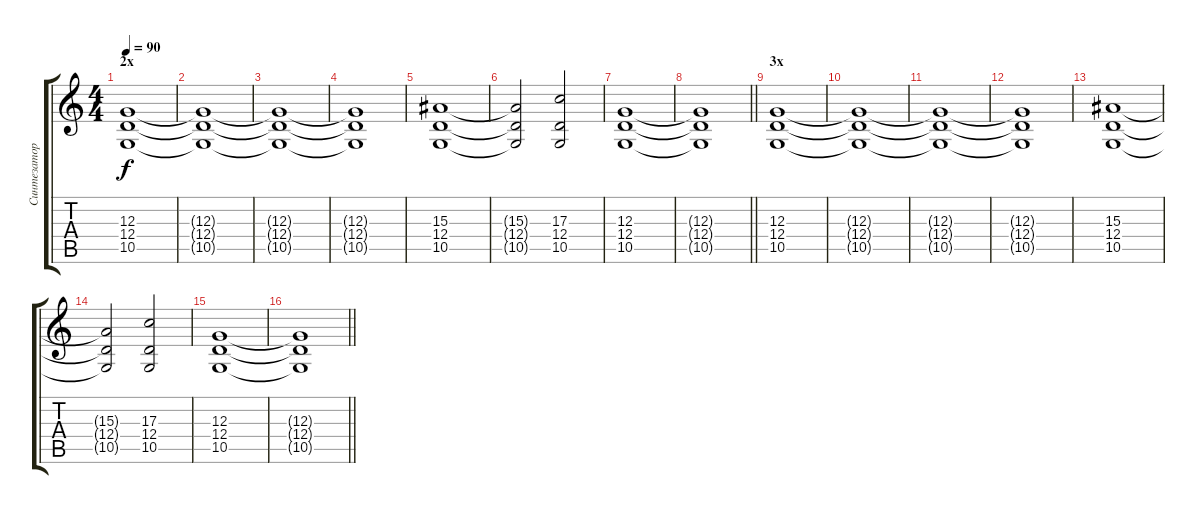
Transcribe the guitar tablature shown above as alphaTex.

\track ("Синтезатор" "Синтезатор") {instrument choiraahs}
\staff {score tabs}
\tuning (E4 B3 G3 D3 A2 E2) {hide}
\ts (4 4)
\section ("" "2х")
\tempo 90
\clef g2
\ks c
(12.3 12.4 10.5).1{dy f} |
(12.3{t} 12.4{t} 10.5{t}).1 |
(12.3{t} 12.4{t} 10.5{t}).1 |
(12.3{t} 12.4{t} 10.5{t}).1 |
(15.3 12.4 10.5).1 |
(15.3{t} 12.4{t} 10.5{t}).2 (17.3 12.4 10.5).2 |
(12.3 12.4 10.5).1 |
\barLineRight lightlight
(12.3{t} 12.4{t} 10.5{t}).1 |
\section ("" "3х")
(12.3 12.4 10.5).1 |
(12.3{t} 12.4{t} 10.5{t}).1 |
(12.3{t} 12.4{t} 10.5{t}).1 |
(12.3{t} 12.4{t} 10.5{t}).1 |
(15.3 12.4 10.5).1 |
(15.3{t} 12.4{t} 10.5{t}).2 (17.3 12.4 10.5).2 |
(12.3 12.4 10.5).1 |
\barLineRight lightlight
(12.3{t} 12.4{t} 10.5{t}).1
